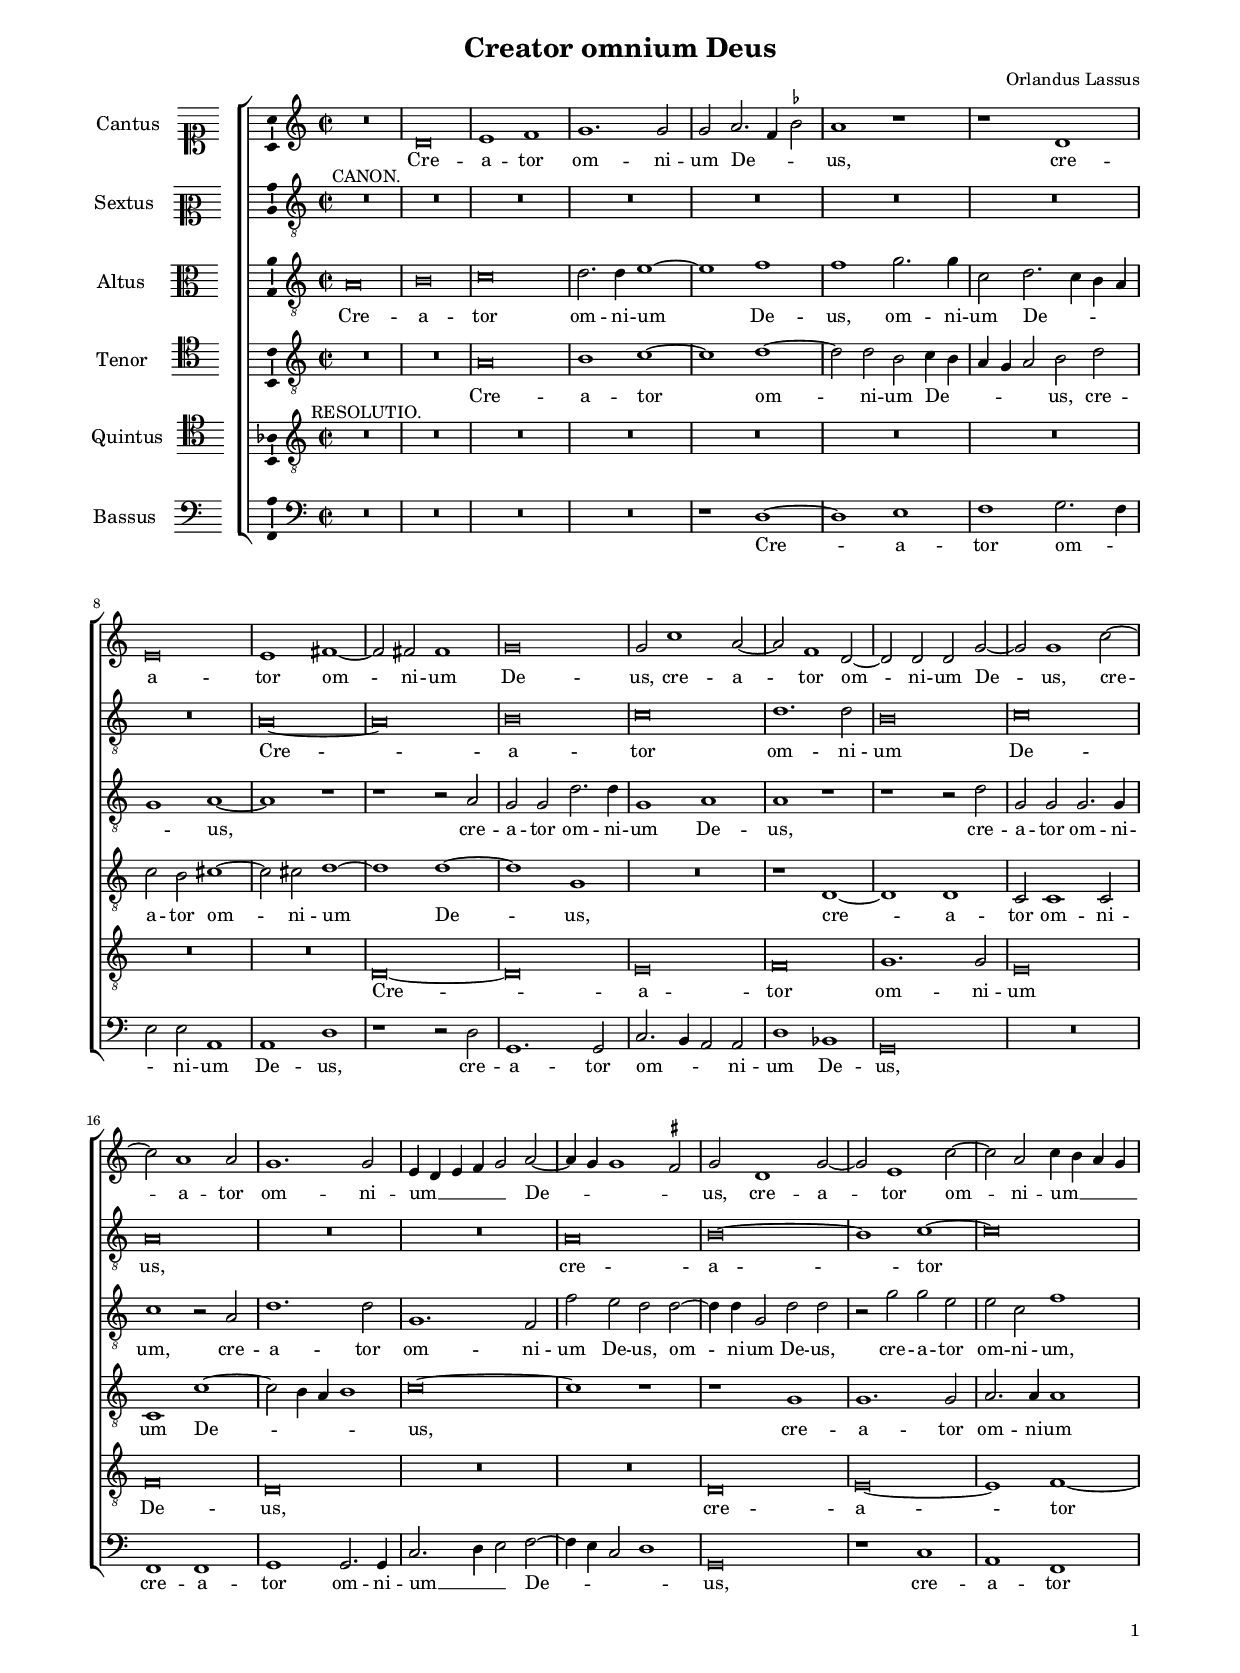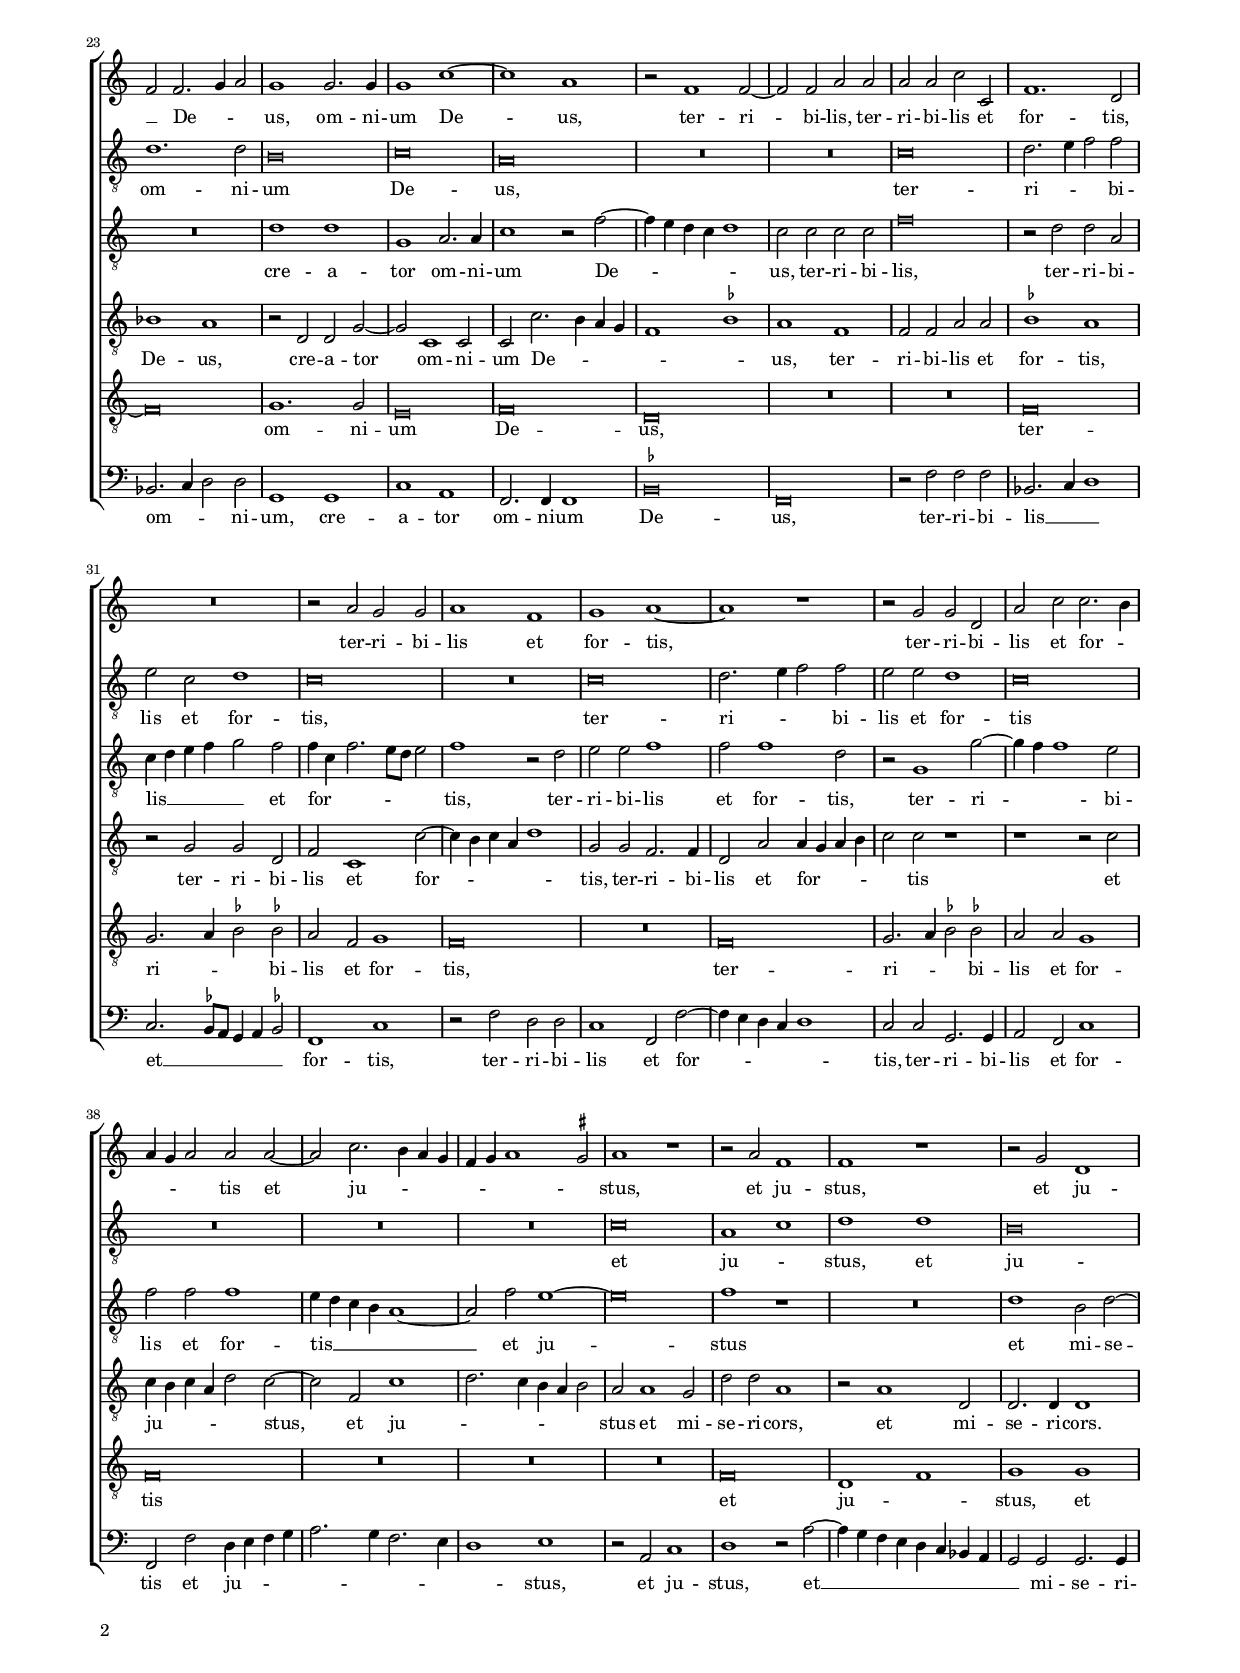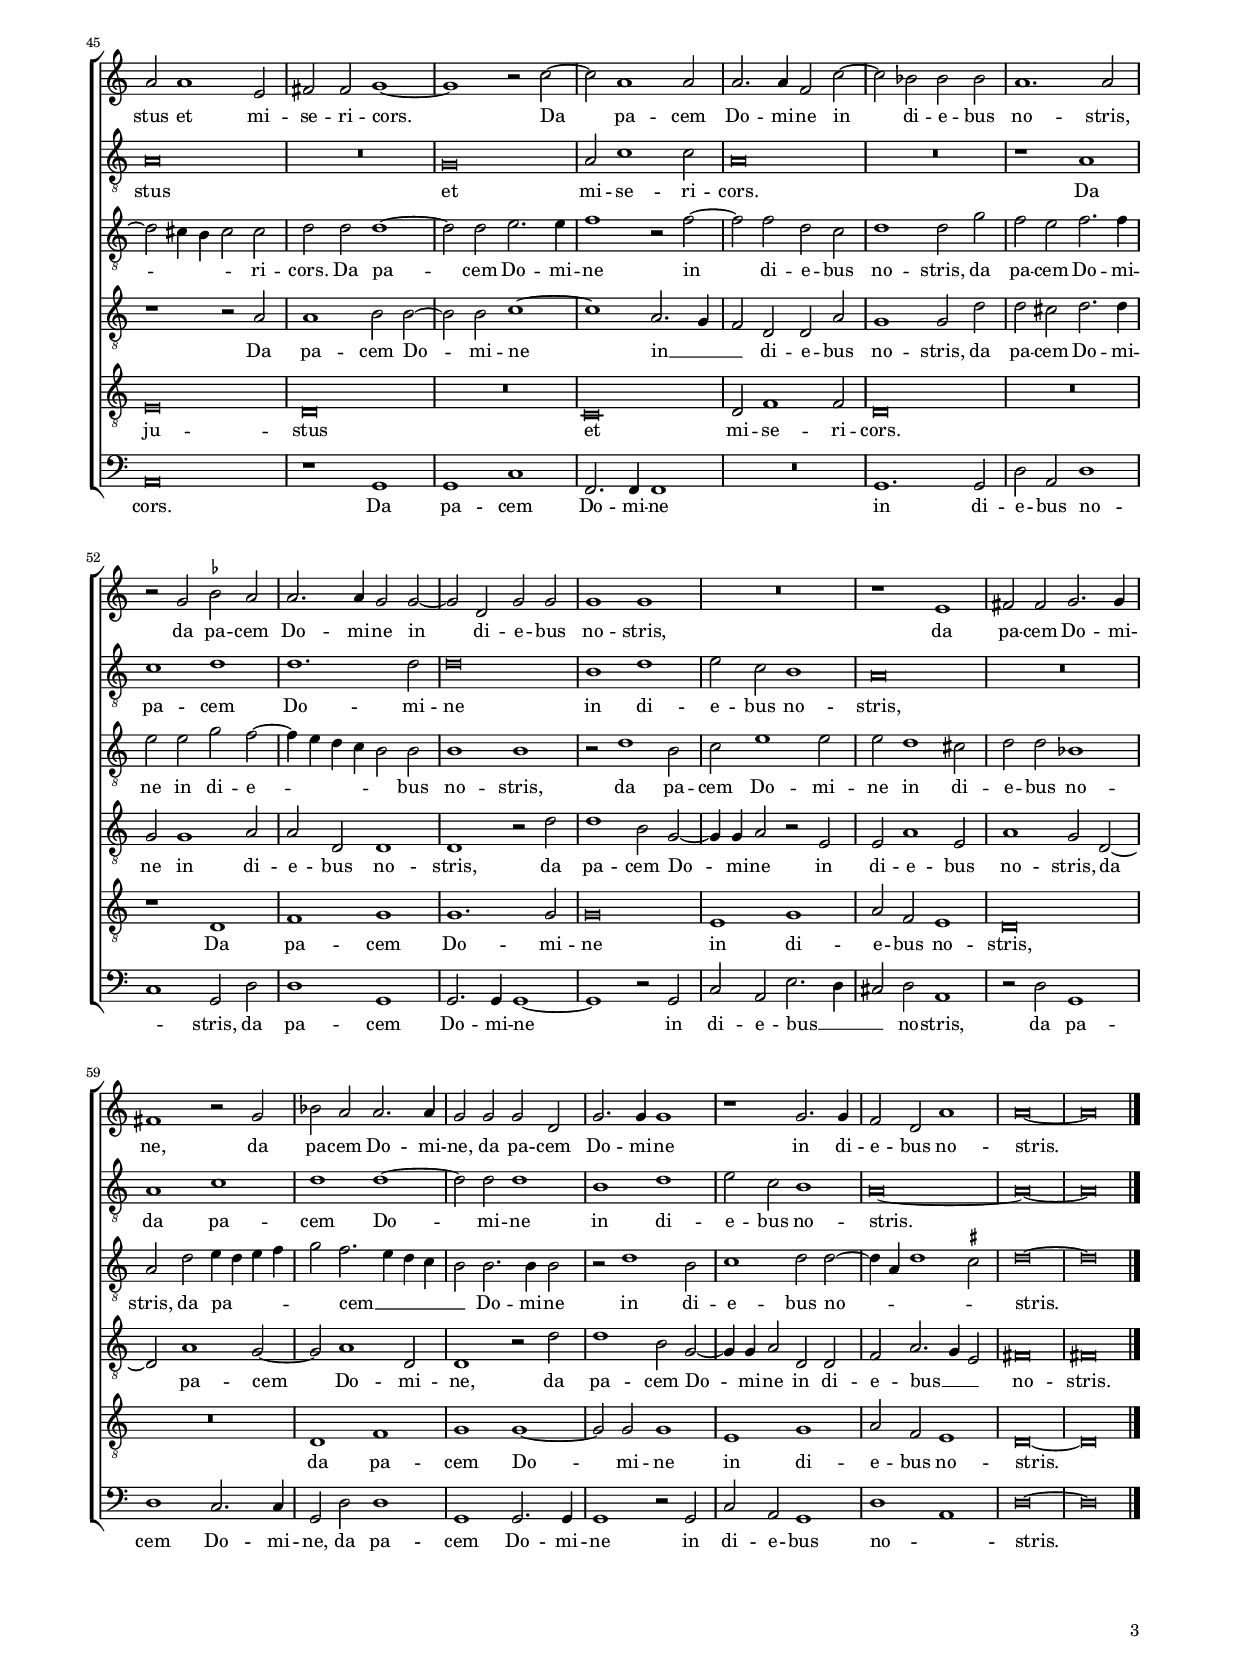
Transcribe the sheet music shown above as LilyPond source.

\header
{
  title="Creator omnium Deus"
  composer="Orlandus Lassus"
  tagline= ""
}

\version "2.22.0"
\include "deutsch.ly"
#(set-global-staff-size 15)
% #(set-default-paper-size "letter")
#(ly:set-option 'point-and-click #f)

	
\paper
	{
top-margin = 1.5 \cm
	bottom-margin = 1 \cm
	left-margin = 1.7 \cm
	right-margin = 1.7 \cm
	ragged-bottom = ##f
	ragged-last-bottom = ##t
	print-page-number = ##f
	system-system-spacing = #'((basic-distance . 17) (minimum-distance . 14) (padding . 6) (strechability . 250))
    oddFooterMarkup=\markup   \fill-line { "" \fromproperty #'page:page-number-string }
    evenFooterMarkup=\markup  \fill-line { \fromproperty #'page:page-number-string "" }
    last-bottom-spacing = #'((basic-distance . 12) (minimum-distance . 7) (padding . 4))
    systems-per-page = 3
    page-count = 3
%	min-systems-per-page = 3
	}

	
global = {
	\key c \major
	\time 2/2 \set Score.measureLength = #(ly:make-moment 2/1)
    \set Score.tempoHideNote = ##t
    \tempo 2 = 90
	\skip 1*2*66 \bar "|."
	}

ficta = { \once \set suggestAccidentals = ##t }
	
forget = #(define-music-function (music) (ly:music?) #{
	\accidentalStyle forget
	$music
	\accidentalStyle default
	#})

m = \melisma
me = \melismaEnd
%\mark \markup { \override #'(style . baroque) { \note  {\breve} #1 = \note {\breve.} #1 } }


incipitcantus = \markup { \score {
	{
	\set Staff.instrumentName = \markup { \fontsize #1 "Cantus" }
	\key c \major
	\clef soprano
	s4 \bar ""
	}
	\layout  {
	raggedright = ##t
	indent = 1.6 \cm
	line-width = 2.4 \cm
	\context { \Staff \remove Time_signature_engraver }
	\override Staff.Clef.Y-extent = #'(0 . 0)
	}} \hspace #1 }
	

incipitsextus = \markup { \score {
	{
	\set Staff.instrumentName = \markup { \fontsize #1 "Sextus" }
	\key c \major
	\clef mezzosoprano
	s4 \bar ""
	}
	\layout  {
	raggedright = ##t
	indent = 1.6 \cm
	line-width = 2.4 \cm
	\context { \Staff \remove Time_signature_engraver }
	\override Staff.Clef.Y-extent = #'(0 . 0)
	}} \hspace #1 }
      
      
incipitaltus = \markup { \score {
	{
	\set Staff.instrumentName = \markup { \fontsize #1 "Altus" }
	\key c \major
	\clef alto
	s4 \bar ""
	}
	\layout  {
	raggedright = ##t
	indent = 1.6 \cm
	line-width = 2.4 \cm
	\context { \Staff \remove Time_signature_engraver }
	\override Staff.Clef.Y-extent = #'(0 . 0)
	}} \hspace #1 }


incipittenor = \markup { \score {
	{
	\set Staff.instrumentName = \markup { \fontsize #1 "Tenor" }
	\key c \major
	\clef tenor
	s4 \bar ""
	}
	\layout  {
	raggedright = ##t
	indent = 1.6 \cm
	line-width = 2.4 \cm
	\context { \Staff \remove Time_signature_engraver }
	\override Staff.Clef.Y-extent = #'(0 . 0)
	}} \hspace #1 }
      
      
incipitquintus = \markup { \score {
	{
	\set Staff.instrumentName = \markup { \fontsize #1 "Quintus" }
	\key c \major
	\clef tenor
	s4 \bar ""
	}
	\layout  {
	raggedright = ##t
	indent = 1.6 \cm
	line-width = 2.4 \cm
	\context { \Staff \remove Time_signature_engraver }
	\override Staff.Clef.Y-extent = #'(0 . 0)
	}} \hspace #1 }
      
      
incipitbassus = \markup { \score {
	{
	\set Staff.instrumentName = \markup { \fontsize #1 "Bassus" }
	\key c \major
	\clef bass
	s4 \bar ""
	}
	\layout  {
	raggedright = ##t
	indent = 1.6 \cm
	line-width = 2.4 \cm
	\context { \Staff \remove Time_signature_engraver }
	\override Staff.Clef.Y-extent = #'(0 . 0)
	}} \hspace #1 }


cantus =  \relative c''
	{
	R\breve
	d,\breve
	e1 f
	g1. g2
%5
	g2 a2. f4 \ficta b2 |
	a1 r
	r1 d,
	e\breve
	e1 fis~
%10
	fis2 fis fis1 |
	g\breve
	g2 c1 a2~
	a2 f1 d2~
	d2 d d g~
%15
	g2 g1 c2~ |
	c2 a1 a2
	g1. g2
	e4 d e f g2 a~
	a4 g g1 \ficta fis2
%20
	g2 d1 g2~ |
	g2 e1 c'2~
	c2 a c4 h a g
	f2 f2. g4 a2
	g1 g2. g4
%25
	g1 c~ |
	c1 a
	r2 f1 f2~
	f2 f a a
	a2 a c c,
%30
	f1. d2 |
	R\breve
	r2 a' g g
	a1 f
	g1 a~
%35
	a1 r |
	r2 g g d
	a'2 c c2. h4
	a4 g a2 a a~
	a2 c2. h4 a g
%40
	f4 g a1 \ficta gis2 |
	a1 r
	r2 a f1
	f1 r
	r2 g d1
%45
	a'2 a1 e2 |
	fis2 fis g1~
	g1 r2 c~
	c2 a1 a2
	a2. a4 f2 c'~
%50
	c2 b b b |
	a1. a2
	r2 g \ficta b a
	a2. a4 g2 g~
	g2 d g g
%55
	g1 g |
	R\breve
	r1 e
	fis2 fis g2. g4
	fis1 r2 g
%60
	b2 a a2. a4 |
	g2 g g d
	g2. g4 g1
	r1 g2. g4
	f2 d a'1
%65
	a\breve~
	a\breve |
	}
	

sextus = \relative c'
	{
	R\breve^\markup { CANON. }
	R\breve
	R\breve
	R\breve
%5
	R\breve |
	R\breve
	R\breve
	R\breve
	a\breve~
%10
	a\breve |
	h\breve
	c\breve
	d1. d2
	h\breve
%15
	c\breve |
	a\breve
	R\breve
	R\breve
	a\breve
%20
	h\breve~ |
	h1 c~
	c\breve
	d1. d2
	h\breve
%25
	c\breve |
	a\breve
	R\breve
	R\breve
	c\breve
%30
	d2. e4 f2 f |
	e2 c d1
	c\breve
	R\breve
	c\breve
%35
	d2. e4 f2 f |
	e2 e d1
	c\breve
	R\breve
	R\breve
%40
	R\breve |
	c\breve
	a1 c
	d1 d
	h\breve
%45
	a\breve |
	R\breve
	g\breve
	a2 c1 c2
	a\breve
%50
	R\breve |
	r1 a
	c1 d
	d1. d2
	d\breve
%55
	h1 d |
	e2 c h1
	a\breve
	R\breve
	a1 c
%60
	d1 d~ |
	d2 d d1
	h1 d
	e2 c h1
	a\breve~
%65
	a\breve~ |
	a\breve |
	}

altus =  \relative c'
	{
	a\breve
	h\breve
	c\breve
	d2. d4 e1~
%5
	e1 f |
	f1 g2. g4
	c,2 d2. c4 h a
	g1 a~
	a1 r
%10
	r1 r2 a |
	g2 g d'2. d4
	g,1 a
	a1 r
	r1 r2 d
%15
	g,2 g g2. g4 |
	c1 r2 a
	d1. d2
	g,1. f2
	f'2 e d d~
%20
	d4 d g,2 d' d |
	r2 g g e
	e2 c f1
	R\breve
	d1 d
%25
	g,1 a2. a4 |
	c1 r2 f~
	f4 e d c d1
	c2 c c c
	f\breve
%30
	r2 d d a |
	c4 d e f g2 f
	f4 c f2. e8 d e2
	f1 r2 d
	e2 e f1
%35
	f2 f1 d2 |
	r2 g,1 g'2~
	g4 f f1 e2
	f2 f f1
	e4 d c h a1~
%40
	a2 f' e1~ |
	e\breve
	f1 r
	R\breve
	d1 h2 d~
%45
	d2 cis4 h cis2 cis |
	d2 d d1~
	d2 d e2. e4
	f1 r2 f~
	f2 f d c
%50
	d1 d2 g |
	f2 e f2. f4
	e2 e g f~
	f4 e d c h2 h
	h1 h
%55
	r2 d1 h2 |
	c2 e1 e2
	e2 d1 cis2
	d2 d b1
	a2 d e4 d e f
%60
	g2 f2. e4 d c |
	h2 h2. h4 h2
	r2 d1 h2
	c1 d2 d~
	d4 a d1 \ficta cis2
%65
	d\breve~
	d\breve |
	}


tenor =  \relative c'
	{
	R\breve
	R\breve
	a\breve
	h1 c~
%5
	c1 d~ |
	d2 d h c4 h
	a4 g a2 h d
	c2 h cis1~
	cis2 cis d1~
%10
	d1 d~ |
	d1 g,
	R\breve
	r1 d~
	d1 d
%15
	c2 c1 c2 |
	c1 c'~
	c2 h4 a h1
	c\breve~
	c1 r
%20
	r1 g |
	g1. g2
	a2. a4 a1
	b1 a
	r2 d, d g~
%25
	g2 c,1 c2 |
	c2 c'2. h4 a g
	f1 \ficta b
	a1 f
	f2 f a a
%30
	\ficta b1 a |
	r2 g g d
	f2 c1 c'2~
	c4 h c a d1
	g,2 g f2. f4
%35
	d2 a' a4 g a h |
	c2 c r1
	r1 r2 c
	c4 h c a d2 c~
	c2 f, c'1
%40
	d2. c4 h a h2 |
	a2 a1 g2
	d'2 d a1
	r2 a1 d,2
	d2. d4 d1
%45
	r1 r2 a' |
	a1 h2 h~
	h2 h c1~
	c1 a2. g4
	f2 d d a'
%50
	g1 g2 d' |
	d2 cis d2. d4
	g,2 g1 a2
	a2 d, d1
	d1 r2 d'
%55
	d1 h2 g~ |
	g4 g a2 r e
	e2 a1 e2
	a1 g2 d~
	d2 a'1 g2~
%60
	g2 a1 d,2 |
	d1 r2 d'
	d1 h2 g~
	g4 g a2 d, d
	f2 a2. g4 e2
%65
	fis\breve |
	fis\breve |
	}

	
quintus  =  \relative c'
	{
	R\breve^\markup { RESOLUTIO. }
	R\breve
	R\breve
	R\breve
%5
	R\breve |
	R\breve
	R\breve
	R\breve
	R\breve
%10
	d,\breve~ |
	d\breve
	e\breve
	f\breve
	g1. g2
%15
	e\breve |
	f\breve
	d\breve
	R\breve
	R\breve
%20
	d\breve |
	e\breve~
	e1 f~
	f\breve
	g1. g2
%25
	e\breve |
	f\breve
	d\breve
	R\breve
	R\breve
%30
	f\breve |
	g2. a4 \ficta b2 \ficta b!
	a2 f g1
	f\breve
	R\breve
%35
	f\breve |
	g2. a4 \ficta b2 \ficta b!
	a2 a g1
	f\breve
	R\breve
%40
	R\breve |
	R\breve
	f\breve
	d1 f
	g1 g
%45
	e\breve |
	d\breve
	R\breve
	c\breve
	d2 f1 f2
%50
	d\breve |
	R\breve
	r1 d
	f1 g
	g1. g2
%55
	g\breve
	e1 g |
	a2 f e1
	d\breve
	R\breve
%60
	d1 f
	g1 g~ |
	g2 g g1
	e1 g
	a2 f e1
%65
	d\breve~ |
	d\breve |
	}


bassus  =  \relative c
	{
	R\breve
	R\breve
	R\breve
	R\breve
%5
	r1 d~ |
	d1 e
	f1 g2. f4
	e2 e a,1
	a1 d
%10
	r1 r2 d |
	g,1. g2
	c2. h4 a2 a
	d1 b
	g\breve
%15
	R\breve |
	f1 f
	g1 g2. g4
	c2. d4 e2 f~
	f4 e c2 d1
%20
	g,\breve |
	r1 c
	a1 f
	b2. c4 d2 d
	g,1 g
%25
	c1 a |
	f2. f4 f1
	\ficta b\breve
	f\breve
	r2 f' f f
%30
	b,2. c4 d1 |
	c2. \ficta b8 a g4 a \ficta b!2
	f1 c'
	r2 f d d
	c1 f,2 f'~
%35
	f4 e d c d1 |
	c2 c g2. g4
	a2 f c'1
	f,2 f' d4 e f g
	a2. g4 f2. e4
%40
	d1 e |
	r2 a, c1
	d1 r2 a'~
	a4 g f e d c b a
	g2 g g2. g4
%45
	a\breve |
	r1 g
	g1 c
	f,2. f4 f1
	R\breve
%50
	g1. g2 |
	d'2 a d1
	c1 g2 d'
	d1 g,
	g2. g4 g1~
%55
	g1 r2 g |
	c2 a e'2. d4
	cis2 d a1
	r2 d g,1
	d'1 c2. c4
%60
	g2 d' d1 |
	g,1 g2. g4
	g1 r2 g
	c2 a g1
	d'1 a
%65
	d\breve~ |
	d\breve |
	}


lyricscantus = \lyricmode {
	Cre -- a -- tor om -- ni -- um De -- _ _ us,
	cre -- a -- tor om -- ni -- um De -- us,
	cre -- a -- tor om -- ni -- um De -- us,
	cre -- a -- tor om -- ni -- um __ _ _ _ _ De -- _ _ _ us,
	cre -- a -- tor om -- ni -- um __ _ _ _ _ De -- _ _ us,
	om -- ni -- um De -- us,
	ter -- ri -- bi -- lis,
	ter -- ri -- bi -- lis et for -- tis,
	ter -- ri -- bi -- lis et for -- tis,
	ter -- ri -- bi -- lis et for -- _ _ _ _ tis
	et ju -- _ _ _ _ _ _ _ stus,
	et ju -- stus,
	et ju -- stus
	et mi -- se -- ri -- cors.
	Da pa -- cem Do -- mi -- ne in di -- e -- bus no -- stris,
	da pa -- cem Do -- mi -- ne in di -- e -- bus no -- stris,
	da pa -- cem Do -- mi -- ne,
	da pa -- cem Do -- mi -- ne,
	da pa -- cem Do -- mi -- ne in di -- e -- bus no -- stris.
	}

	
lyricssextus = \lyricmode {
	Cre -- a -- tor om -- ni -- um De -- us,
	cre -- a -- tor om -- ni -- um De -- us,
	ter -- ri -- _ _ bi -- lis et for -- tis,
	ter -- ri -- _ _ bi -- lis et for -- tis
	et ju -- _ stus,
	et ju -- stus
	et mi -- se -- ri -- cors.
	Da pa -- cem Do -- mi -- ne in di -- e -- bus no -- stris,
	da pa -- cem Do -- mi -- ne in di -- e -- bus no -- stris.
	}
	
	
lyricsaltus = \lyricmode {
	Cre -- a -- tor om -- ni -- um De -- us,
	om -- ni -- um De -- _ _ _ _ us,
	cre -- a -- tor om -- ni -- um De -- us,
	cre -- a -- tor om -- ni -- um,
	cre -- a -- tor om -- ni -- um De -- us,
	om -- ni -- um De -- us,
	cre -- a -- tor om -- ni -- um,
	cre -- a -- tor om -- ni -- um De -- _ _ _ _ us,
	ter -- ri -- bi -- lis,
	ter -- ri -- bi -- lis __ _ _ _ _ et for -- _ _ _ _ _ tis,
	ter -- ri -- bi -- lis et for -- tis,
	ter -- ri -- _ _ bi -- lis et for -- tis __ _ _ _ _
	et ju -- stus
	et mi -- se -- _ _ _ ri -- cors.
	Da pa -- cem Do -- mi -- ne in di -- e -- bus no -- stris,
	da pa -- cem Do -- mi -- ne in di -- e -- _ _ _ _ bus no -- stris,
	da pa -- cem Do -- mi -- ne in di -- e -- bus no -- stris,
	da pa -- _ _ _ _ cem __ _ _ _ _ Do -- mi -- ne in di -- e -- bus no -- _ _ _ stris.
	}
	

lyricstenor = \lyricmode {
	Cre -- a -- tor om -- ni -- um De -- _ _ _ _ us,
	cre -- a -- tor om -- ni -- um De -- us,
	cre -- a -- tor om -- ni -- um De -- _ _ _ us,
	cre -- a -- tor om -- ni -- um De -- us,
	cre -- a -- tor om -- ni -- um De -- _ _ _ _ _ us,
	ter -- ri -- bi -- lis et for -- tis,
	ter -- ri -- bi -- lis et for -- _ _ _ _ tis,
	ter -- ri -- bi -- lis et for -- _ _ _ _ tis
	et ju -- _ _ _ _ stus,
	et ju -- _ _ _ _ _ stus
	et mi -- se -- ri -- cors,
	et mi -- se -- ri -- cors.
	Da pa -- cem Do -- mi -- ne in __ _ _ di -- e -- bus no -- stris,
	da pa -- cem Do -- mi -- ne in di -- e -- bus no -- stris,
	da pa -- cem Do -- mi -- ne in di -- e -- bus no -- stris,
	da pa -- cem Do -- mi -- ne,
	da pa -- cem Do -- mi -- ne in di -- e -- bus __ _ _ no -- stris.
	}

	
lyricsquintus = \lyricmode {
	Cre -- a -- tor om -- ni -- um De -- us,
	cre -- a -- tor om -- ni -- um De -- us,
	ter -- ri -- _ _ bi -- lis et for -- tis,
	ter -- ri -- _ _ bi -- lis et for -- tis
	et ju -- _ stus,
	et ju -- stus
	et mi -- se -- ri -- cors.
	Da pa -- cem Do -- mi -- ne in di -- e -- bus no -- stris,
	da pa -- cem Do -- mi -- ne in di -- e -- bus no -- stris.
	}
	
	
lyricsbassus = \lyricmode {
	Cre -- a -- tor om -- _ _ ni -- um De -- us,
	cre -- a -- tor om -- _ _ ni -- um De -- us,
	cre -- a -- tor om -- ni -- um __ _ _  De -- _ _ _ us,
	cre -- a -- tor om -- _ _ ni -- um,
	cre -- a -- tor om -- ni -- um De -- us,
	ter -- ri -- bi -- lis __ _ _ et __ _ _ _ _ _ for -- tis,
	ter -- ri -- bi -- lis et for -- _ _ _ _ tis,
	ter -- ri -- bi -- lis et for -- tis
	et ju -- _ _ _ _ _ _ _ _ stus,
	et ju -- stus,
	et __ _ _ _ _ _ _ _ _ mi -- se -- ri -- cors.
	Da pa -- cem Do -- mi -- ne in di -- e -- bus no -- _ stris,
	da pa -- cem Do -- mi -- ne in di -- e -- bus __ _ _ no -- stris,
	da pa -- cem Do -- mi -- ne,
	da pa -- cem Do -- mi -- ne in di -- e -- bus no -- _ stris.
	}
	

\score
{  
	\transpose c c {
	\new ChoirStaff \with { \override StaffGrouper.staff-staff-spacing.basic-distance = #12 }
	<<
	
	\new Staff << \global
	\new Voice="v1" {
		\set Staff.instrumentName=\incipitcantus
		\set Staff.midiInstrument = "reed organ"
		\clef violin
		\cantus }
	\new Lyrics \lyricsto "v1" {\lyricscantus }
	>>
	
	
	\new Staff << \global
	\new Voice="v6" {
		\set Staff.instrumentName=\incipitsextus
		\set Staff.midiInstrument = "reed organ"
        \clef "G_8" % violin 
		\sextus}
	\new Lyrics \lyricsto "v6" {\lyricssextus }
	>>

	
	\new Staff << \global
	\new Voice="v2" {
		\set Staff.instrumentName=\incipitaltus
		\set Staff.midiInstrument = "reed organ"
        \clef "G_8" % violin 
		\altus}
	\new Lyrics \lyricsto "v2" {\lyricsaltus }
	>>

	
	\new Staff << \global
	\new Voice="v3" {
		\set Staff.instrumentName=\incipittenor
		\set Staff.midiInstrument = "reed organ"
		\clef "G_8"
		\tenor }
	\new Lyrics \lyricsto "v3" {\lyricstenor }
	>>
	
	
	\new Staff << \global
	\new Voice="v5" {
		\set Staff.instrumentName=\incipitquintus
		\set Staff.midiInstrument = "reed organ"
		\clef "G_8"
		\quintus}
	\new Lyrics \lyricsto "v5" {\lyricsquintus }
	>>
	
	
	\new Staff << \global
	\new Voice="v4" {
		\set Staff.instrumentName=\incipitbassus
		\set Staff.midiInstrument = "reed organ"
		\clef bass 
		\bassus }
	\new Lyrics \lyricsto "v4" {\lyricsbassus}
	>>
	
	>>
	} % transpose
		
	\layout
	{
	indent = 2.5 \cm
%	\context { \Lyrics \override VerticalAxisGroup.nonstaff-relatedstaff-spacing.padding = #2 }
%	\context { \Lyrics \override LyricText.font-size = #1 }
	\context { \Staff \override TimeSignature.break-visibility = #end-of-line-invisible }
    \context { \Staff \consists "Ambitus_engraver" }
%	\context { \Voice \override Slur.transparent = ##t }
	\context { \Score \override BarNumber.padding = #2 }
	\context { \Voice \override NoteHead.style = #'baroque }
	}
	
\midi
	{
	}
	
}


% EOF
